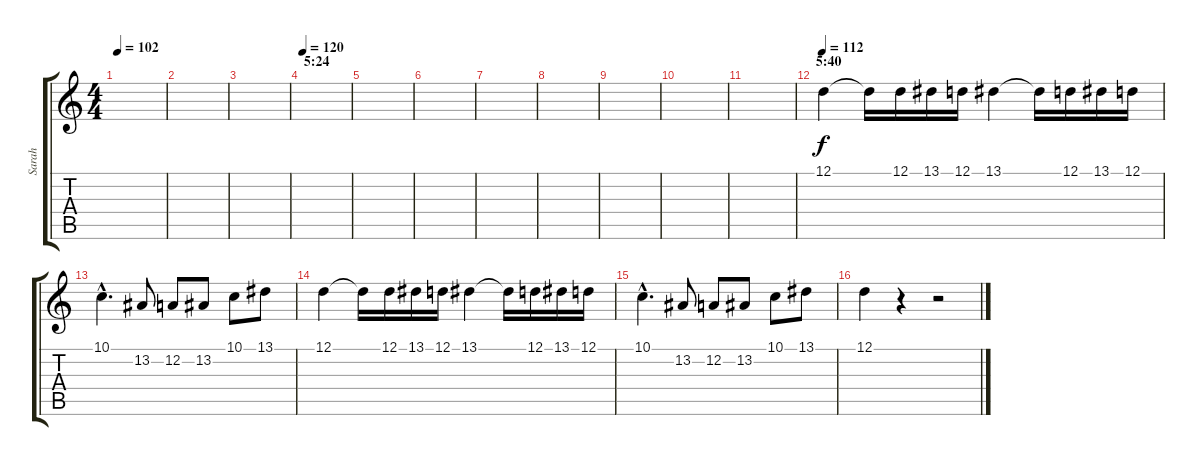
\track ("Sarah" "Sarah") {instrument choiraahs}
\staff {score tabs}
\tuning (D4 A3 F3 C3 G2 D2) {hide}
\ts (4 4)
\tempo 102
\clef g2
\ks c
|
|
|
\section ("" "5:24")
\tempo 120
|
|
|
|
|
|
|
|
\section ("" "5:40")
\tempo 112
12.1.4 12.1{t}.16 12.1.16 13.1.16 12.1.16 13.1.4 13.1{t}.16 12.1.16 13.1.16 12.1.16 |
10.1{hac}.4{d} 13.2.8 12.2.8 13.2.8 10.1.8 13.1.8 |
12.1.4 12.1{t}.16 12.1.16 13.1.16 12.1.16 13.1.4 13.1{t}.16 12.1.16 13.1.16 12.1.16 |
10.1{hac}.4{d} 13.2.8 12.2.8 13.2.8 10.1.8 13.1.8 |
12.1.4 r.4 r.2
